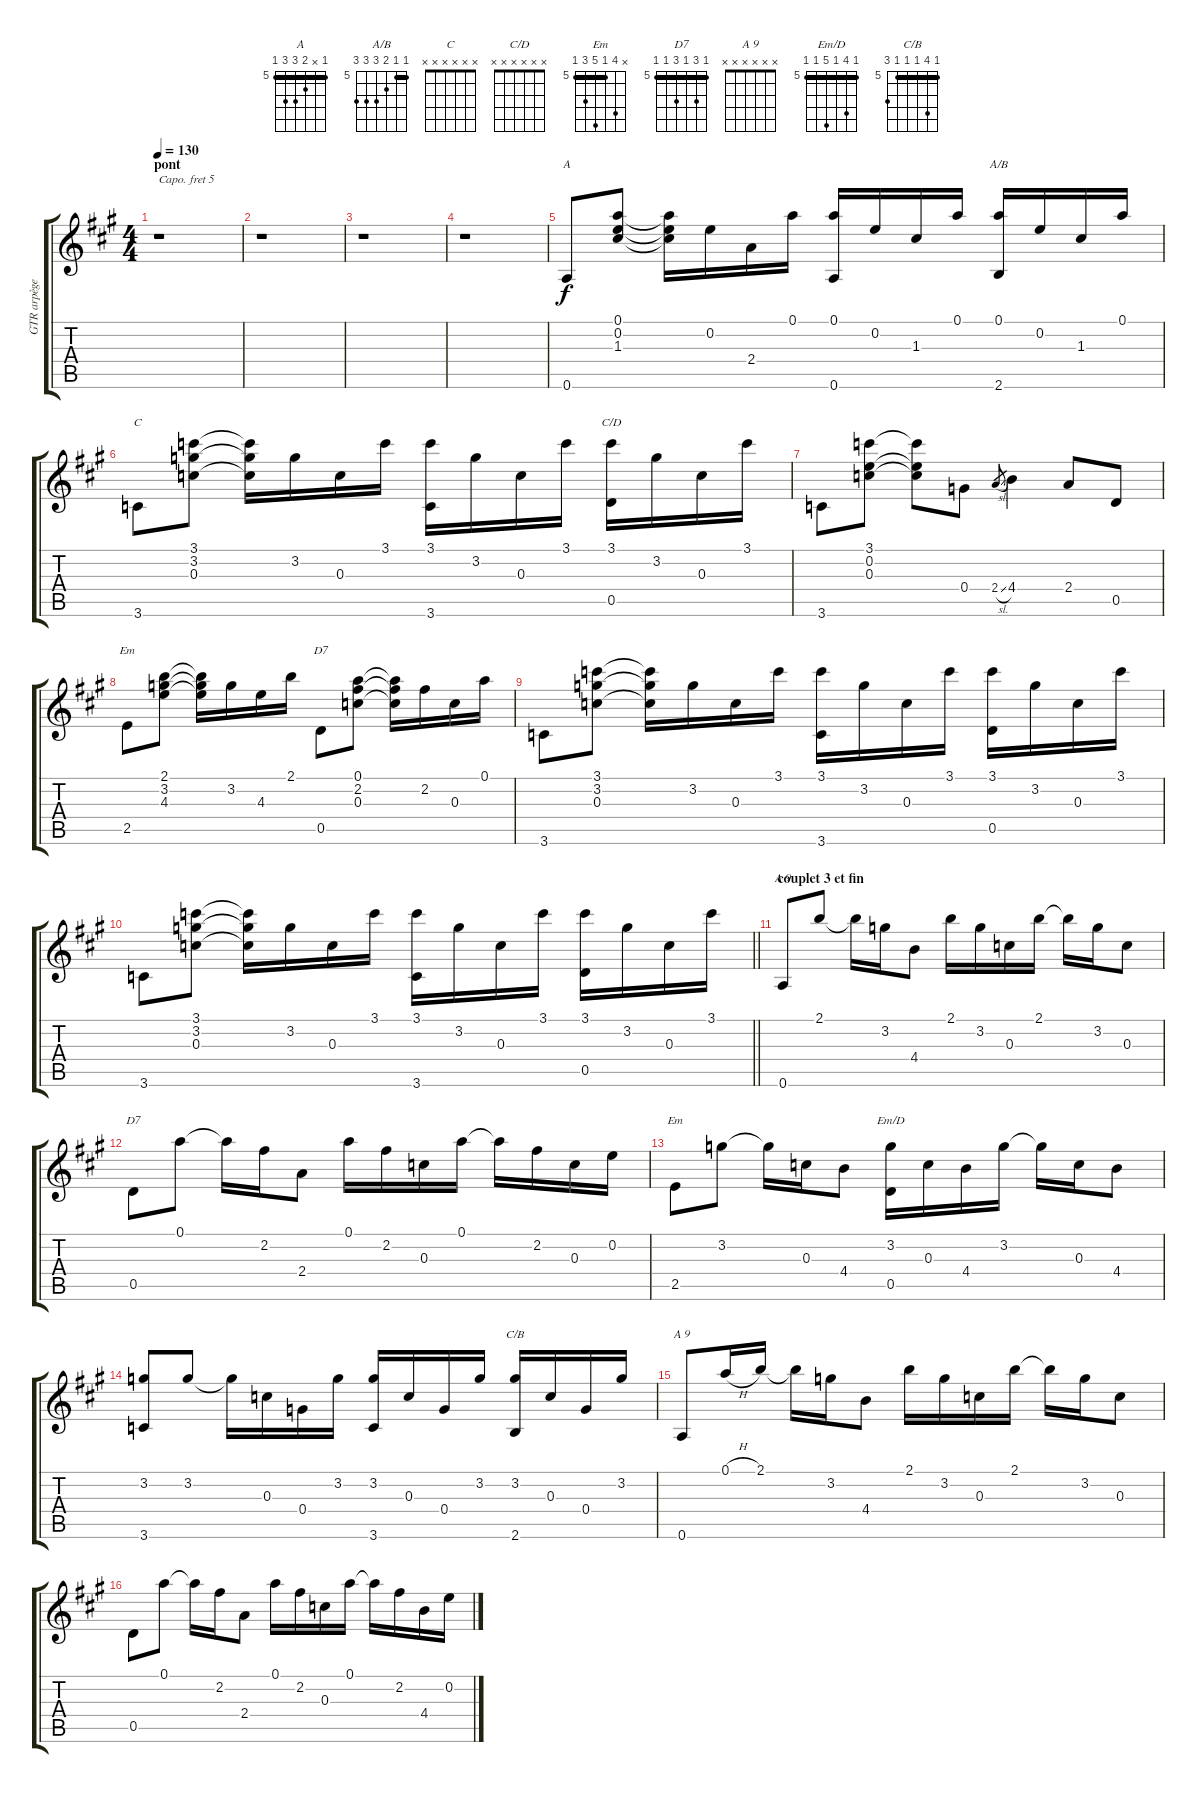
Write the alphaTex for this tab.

\track ("GTR arpèges" "GTR arpège") {instrument acousticguitarnylon}
\staff {score tabs}
\capo 5
\tuning (E4 B3 G3 D3 A2 E2) {hide}
\chord ("A" 5 x 6 7 7 5) {firstfret 5 barre 5}
\chord ("A/B" 5 5 6 7 7 7) {firstfret 5 barre 5}
\chord ("C" x x x x x x)
\chord ("C/D" x x x x x x)
\chord ("Em" 7 8 9 9 7 x) {firstfret 7 barre 7}
\chord ("D7" x x x x x x)
\chord ("A 9" 7 8 5 9 5 5) {firstfret 5 barre 5}
\chord ("D7" 5 7 5 7 5 5) {firstfret 5 barre 5}
\chord ("Em" x 8 5 9 7 5) {firstfret 5 barre 5}
\chord ("Em/D" 5 8 5 9 5 5) {firstfret 5 barre 5}
\chord ("C/B" 5 8 5 5 5 7) {firstfret 5 barre 5}
\chord ("A 9" x x x x x x)
\ts (4 4)
\section ("" "pont")
\tempo 130
\clef g2
\ks a
r.1{dy f} |
r.1 |
r.1 |
r.1 |
0.6.8{ch "A"} (0.1 0.2 1.3).8 (0.1{t} 0.2{t} 1.3{t}).16 0.2.16 2.4.16 0.1.16 (0.1 0.6).16 0.2.16 1.3.16 0.1.16 (0.1 2.6).16{ch "A/B"} 0.2.16 1.3.16 0.1.16 |
3.6.8{ch "C"} (3.1 3.2 0.3).8 (3.1{t} 3.2{t} 0.3{t}).16 3.2.16 0.3.16 3.1.16 (3.1 3.6).16 3.2.16 0.3.16 3.1.16 (3.1 0.5).16{ch "C/D"} 3.2.16 0.3.16 3.1.16 |
3.6.8 (3.1 0.2 0.3).8 (3.1{t} 0.2{t} 0.3{t}).8 0.4.8 2.4{sl}.8{gr} 4.4.4 2.4.8 0.5.8 |
2.5.8{ch "Em"} (2.1 3.2 4.3).8 (2.1{t} 3.2{t} 4.3{t}).16 3.2.16 4.3.16 2.1.16 0.5.8{ch "D7"} (0.1 2.2 0.3).8 (0.1{t} 2.2{t} 0.3{t}).16 2.2.16 0.3.16 0.1.16 |
3.6.8 (3.1 3.2 0.3).8 (3.1{t} 3.2{t} 0.3{t}).16 3.2.16 0.3.16 3.1.16 (3.1 3.6).16 3.2.16 0.3.16 3.1.16 (3.1 0.5).16 3.2.16 0.3.16 3.1.16 |
\barLineRight lightlight
3.6.8 (3.1 3.2 0.3).8 (3.1{t} 3.2{t} 0.3{t}).16 3.2.16 0.3.16 3.1.16 (3.1 3.6).16 3.2.16 0.3.16 3.1.16 (3.1 0.5).16 3.2.16 0.3.16 3.1.16 |
\section ("" "couplet 3 et fin")
0.6.8{ch "A 9"} 2.1.8 2.1{t}.16 3.2.16 4.4.8 2.1.16 3.2.16 0.3.16 2.1.16 2.1{t}.16 3.2.16 0.3.8 |
0.5.8{ch "D7"} 0.1.8 0.1{t}.16 2.2.16 2.4.8 0.1.16 2.2.16 0.3.16 0.1.16 0.1{t}.16 2.2.16 0.3.16 0.2.16 |
2.5.8{ch "Em"} 3.2.8 3.2{t}.16 0.3.16 4.4.8 (3.2 0.5).16{ch "Em/D"} 0.3.16 4.4.16 3.2.16 3.2{t}.16 0.3.16 4.4.8 |
(3.2 3.6).8 3.2.8 3.2{t}.16 0.3.16 0.4.16 3.2.16 (3.2 3.6).16 0.3.16 0.4.16 3.2.16 (3.2 2.6).16{ch "C/B"} 0.3.16 0.4.16 3.2.16 |
0.6.8{ch "A 9"} 0.1{h}.16 2.1.16 2.1{t}.16 3.2.16 4.4.8 2.1.16 3.2.16 0.3.16 2.1.16 2.1{t}.16 3.2.16 0.3.8 |
0.5.8 0.1.8 0.1{t}.16 2.2.16 2.4.8 0.1.16 2.2.16 0.3.16 0.1.16 0.1{t}.16 2.2.16 4.4.16 0.2.16
